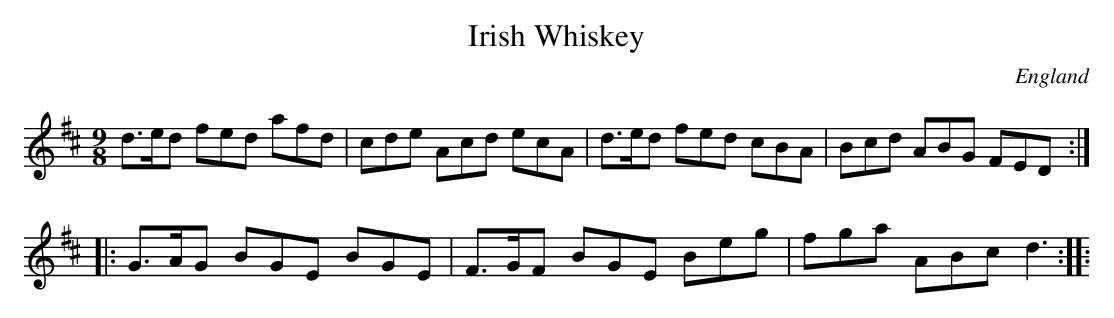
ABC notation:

X:1
T:Irish Whiskey
L:1/8
M:9/8
O:England
K:D
d>ed fed afd | cde  Acd ecA | d>ed fed cBA | Bcd ABG FED ::
G>AG BGE BGE | F>GF BGE Beg | fga ABc d3 ::
